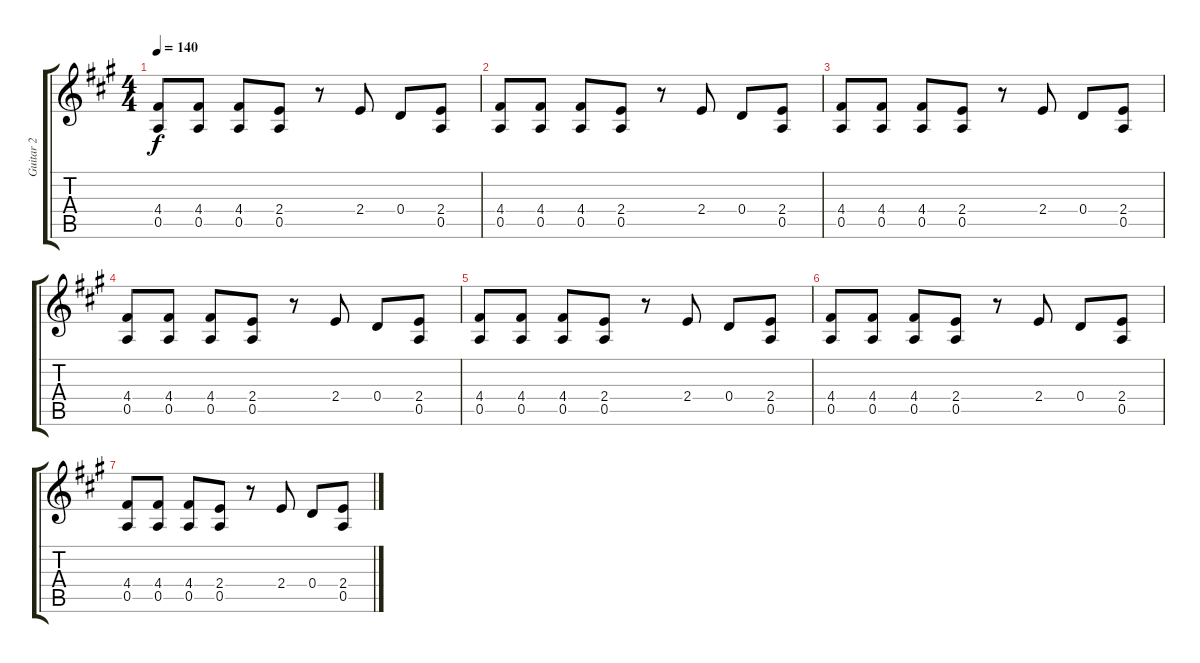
\track ("Guitar 2" "Guitar 2") {instrument acousticguitarsteel}
\staff {score tabs}
\tuning (E4 B3 G3 D3 A2 E2) {hide}
\ts (4 4)
\tempo 140
\clef g2
\ks a
(4.4 0.5).8{dy f} (4.4 0.5).8 (4.4 0.5).8 (2.4 0.5).8 r.8 2.4.8 0.4.8 (2.4 0.5).8 |
(4.4 0.5).8 (4.4 0.5).8 (4.4 0.5).8 (2.4 0.5).8 r.8 2.4.8 0.4.8 (2.4 0.5).8 |
(4.4 0.5).8 (4.4 0.5).8 (4.4 0.5).8 (2.4 0.5).8 r.8 2.4.8 0.4.8 (2.4 0.5).8 |
(4.4 0.5).8 (4.4 0.5).8 (4.4 0.5).8 (2.4 0.5).8 r.8 2.4.8 0.4.8 (2.4 0.5).8 |
(4.4 0.5).8 (4.4 0.5).8 (4.4 0.5).8 (2.4 0.5).8 r.8 2.4.8 0.4.8 (2.4 0.5).8 |
(4.4 0.5).8 (4.4 0.5).8 (4.4 0.5).8 (2.4 0.5).8 r.8 2.4.8 0.4.8 (2.4 0.5).8 |
(4.4 0.5).8 (4.4 0.5).8 (4.4 0.5).8 (2.4 0.5).8 r.8 2.4.8 0.4.8 (2.4 0.5).8
